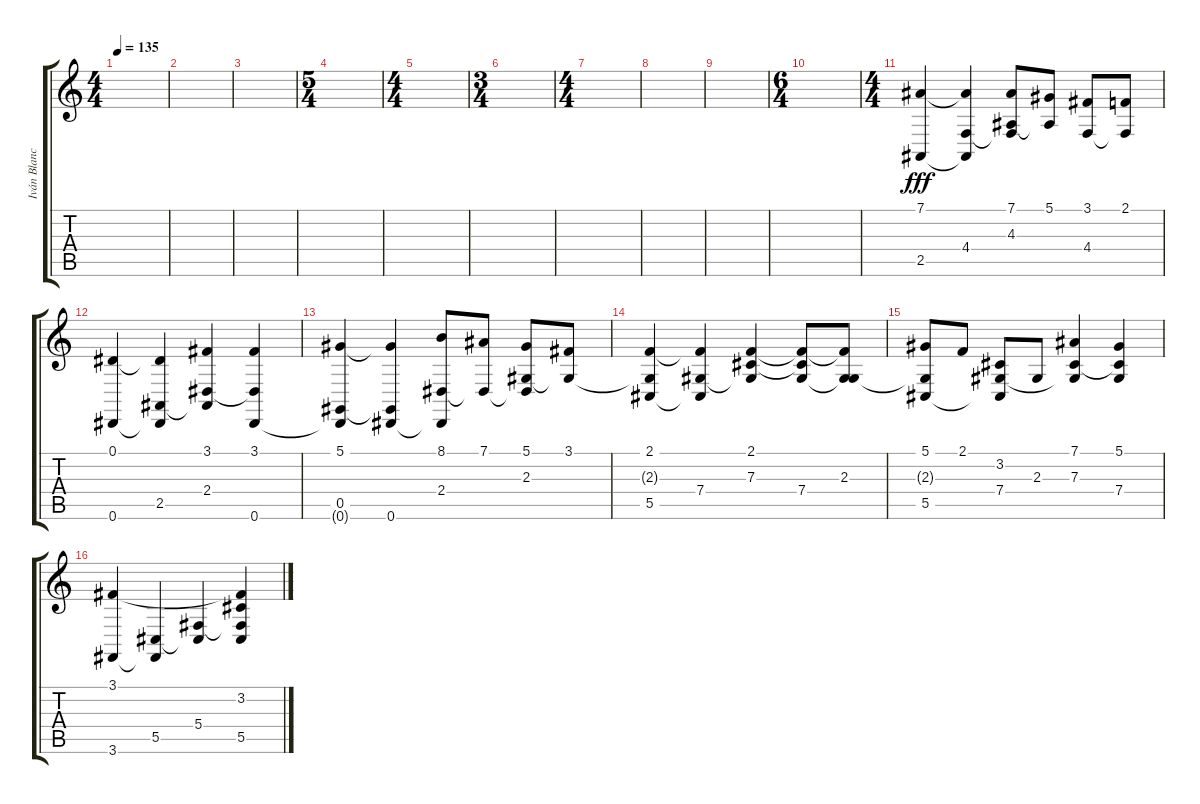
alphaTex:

\track ("Iván Blanco" "Iván Blanc") {instrument harpsichord}
\staff {score tabs}
\tuning (Eb4 Bb3 Gb3 Db3 Ab2 Eb2) {hide}
\ts (4 4)
\tempo 135
\clef g2
\ks c
|
|
|
\ts (5 4)
|
\ts (4 4)
|
\ts (3 4)
|
\ts (4 4)
|
|
|
\ts (6 4)
|
\ts (4 4)
(7.1 2.5).4{dy fff instrument acousticgrandpiano} (7.1{t} 4.4 2.5{t}).4 (7.1 4.3 4.4{t}).8 (5.1 4.3{t}).8 (3.1 4.4).8 (2.1 4.4{t}).8 |
(0.1 0.6).4 (0.1{t} 2.5 0.6{t}).4 (3.1 2.4 2.5{t}).4 (3.1 2.4{t} 0.6).4 |
(5.1 0.5 0.6{t}).4 (5.1{t} 0.5{t} 0.6).4 (8.1 2.4 0.6{t}).8 (7.1 2.4{t}).8 (5.1 2.3 2.4{t}).8 (3.1 2.3{t}).8 |
(2.1 2.3{t} 5.5).4 (2.1{t} 7.4 5.5{t}).4 (2.1 7.3 7.4{t}).4 (2.1{t} 7.3{t} 7.4).8 (2.1{t} 2.3 7.4{t}).8 |
(5.1 2.3{t} 5.5).8 2.1.8 (3.2 7.4 5.5{t}).8 2.3.8 (7.1 7.3 7.4{t}).4 (5.1 7.3{t} 7.4).4 |
(3.1 3.6).4 (5.5 3.6{t}).4 (5.4 5.5{t}).4 (3.1{t} 3.2 5.4{t} 5.5).4
